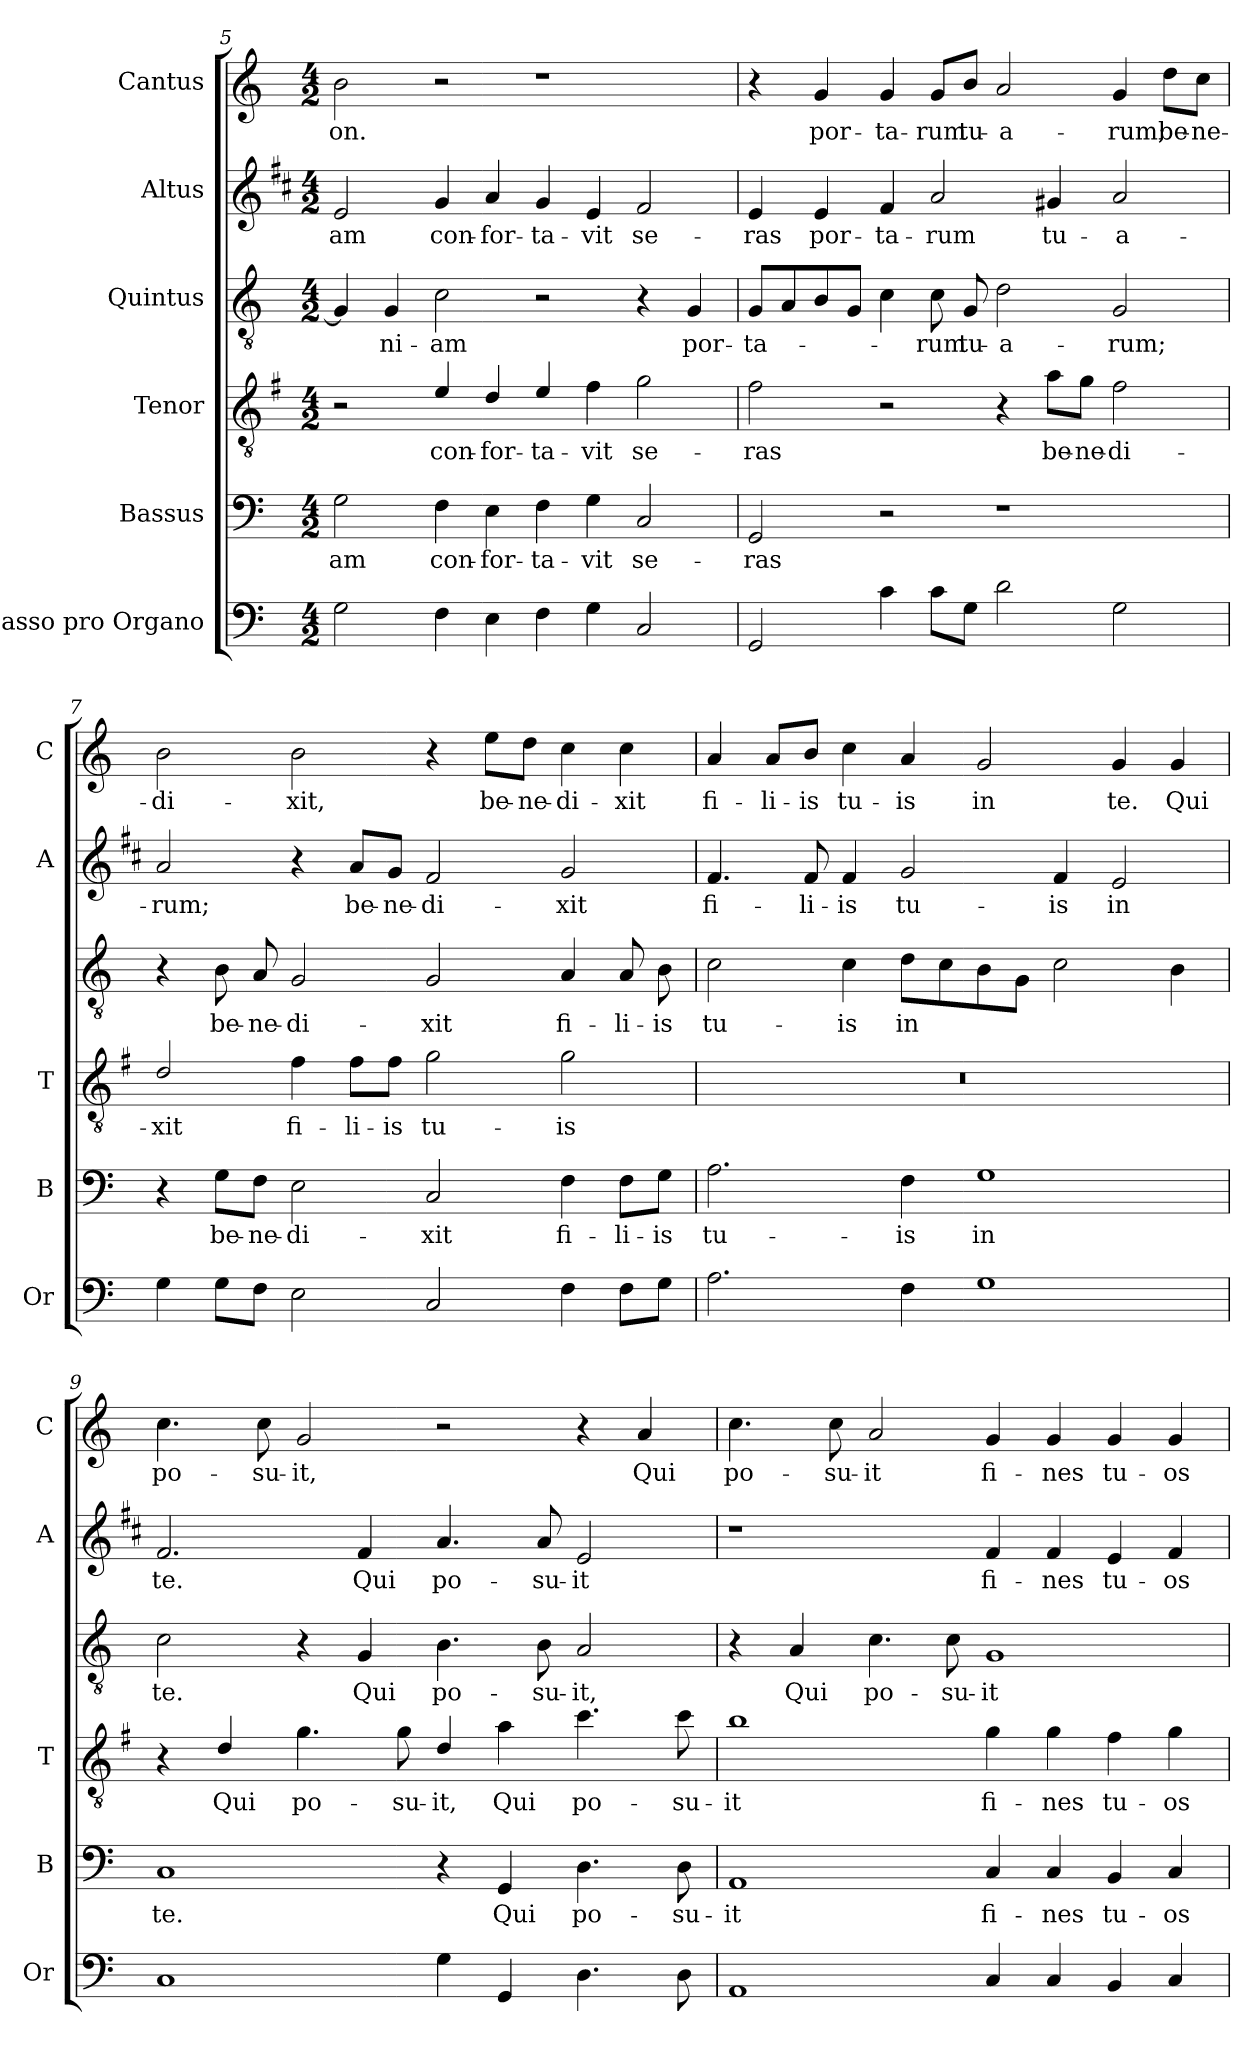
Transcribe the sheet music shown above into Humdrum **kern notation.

**kern	**kern	**text	**kern	**text	**kern	**text	**kern	**text	**kern	**text
*part6	*part5	*part5	*part4	*part4	*part3	*part3	*part2	*part2	*part1	*part1
*staff6	*staff5	*staff5	*staff4	*staff4	*staff3	*staff3	*staff2	*staff2	*staff1	*staff1
*I"Basso pro Organo	*I"Bassus	*	*I"Tenor	*	*I"Quintus	*	*I"Altus	*	*I"Cantus	*
*I'Or	*I'B	*	*I'T	*	*	*	*I'A	*	*I'C	*
!!LO:LB:g=z
*clefF4	*clefF4	*	*clefGv2	*	*clefGv2	*	*clefG2	*	*clefG2	*
*	*	*	*ITrd4c7	*	*	*	*ITrd1c2	*	*	*
*k[]	*k[]	*	*k[]	*	*k[]	*	*k[]	*	*k[]	*
*C:	*C:	*	*C:	*	*C:	*	*C:	*	*C:	*
*M4/2	*M4/2	*	*M4/2	*	*M4/2	*	*M4/2	*	*M4/2	*
=5	=5	=5	=5	=5	=5	=5	=5	=5	=5	=5
!	!	!LO:LY:b	!	!	!	!	!	!LO:LY:b	!	!LO:LY:b
2G\	2G\	-am	2r	.	4G/]	.	2d/	-am	2b\	-on.
!	!	!	!	!	!	!LO:LY:b	!	!	!	!
.	.	.	.	.	4G/	-ni-	.	.	.	.
!	!	!LO:LY:b	!	!LO:LY:b	!	!LO:LY:b	!	!LO:LY:b	!	!
4F\	4F\	con-	4A/	con-	2c\	-am	4f/	con-	2r	.
!	!	!LO:LY:b	!	!LO:LY:b	!	!	!	!LO:LY:b	!	!
4E\	4E\	-for-	4G/	-for-	.	.	4g/	-for-	.	.
!	!	!LO:LY:b	!	!LO:LY:b	!	!	!	!LO:LY:b	!	!
4F\	4F\	-ta-	4A/	-ta-	2r	.	4f/	-ta-	1r	.
!	!	!LO:LY:b	!	!LO:LY:b	!	!	!	!LO:LY:b	!	!
4G\	4G\	-vit	4B\	-vit	.	.	4d/	-vit	.	.
!	!	!LO:LY:b	!	!LO:LY:b	!	!	!	!LO:LY:b	!	!
2C/	2C/	se-	2c\	se-	4r	.	2e/	se-	.	.
!	!	!	!	!	!	!LO:LY:b	!	!	!	!
.	.	.	.	.	4G/	por-	.	.	.	.
=6	=6	=6	=6	=6	=6	=6	=6	=6	=6	=6
!	!	!LO:LY:b	!	!LO:LY:b	!	!LO:LY:b	!	!LO:LY:b	!	!
2GG/	2GG/	-ras	2B\	-ras	8G/L	-ta-	4d/	-ras	4r	.
.	.	.	.	.	8A/	.	.	.	.	.
!	!	!	!	!	!	!	!	!LO:LY:b	!	!LO:LY:b
.	.	.	.	.	8B/	.	4d/	por-	4g/	por-
.	.	.	.	.	8G/J	.	.	.	.	.
!	!	!	!	!	!	!	!	!LO:LY:b	!	!LO:LY:b
4c\	2r	.	2r	.	4c\	.	4e/	-ta-	4g/	-ta-
!	!	!	!	!	!	!LO:LY:b	!	!LO:LY:b	!	!LO:LY:b
8c\L	.	.	.	.	8c\	-rum	2g/	-rum	8g/L	-rum
!	!	!	!	!	!	!LO:LY:b	!	!	!	!LO:LY:b
8G\J	.	.	.	.	8G/	tu-	.	.	8b/J	tu-
!	!	!	!	!	!	!LO:LY:b	!	!	!	!LO:LY:b
2d\	1r	.	4r	.	2d\	-a-	.	.	2a/	-a-
!	!	!	!	!LO:LY:b	!	!	!	!LO:LY:b	!	!
.	.	.	8d\L	be-	.	.	4f#X/	tu-	.	.
!	!	!	!	!LO:LY:b	!	!	!	!	!	!
.	.	.	8c\J	-ne-	.	.	.	.	.	.
!	!	!	!	!LO:LY:b	!	!LO:LY:b	!	!LO:LY:b	!	!LO:LY:b
2G\	.	.	2B\	-di-	2G/	-rum;	2g/	-a-	4g/	-rum;
!	!	!	!	!	!	!	!	!	!	!LO:LY:b
.	.	.	.	.	.	.	.	.	8dd\L	be-
!	!	!	!	!	!	!	!	!	!	!LO:LY:b
.	.	.	.	.	.	.	.	.	8cc\J	-ne-
=7	=7	=7	=7	=7	=7	=7	=7	=7	=7	=7
!	!	!	!	!LO:LY:b	!	!	!	!LO:LY:b	!	!LO:LY:b
4G\	4r	.	2G/	-xit	4r	.	2g/	-rum;	2b\	-di-
!	!	!LO:LY:b	!	!	!	!LO:LY:b	!	!	!	!
8G\L	8G\L	be-	.	.	8B\	be-	.	.	.	.
!	!	!LO:LY:b	!	!	!	!LO:LY:b	!	!	!	!
8F\J	8F\J	-ne-	.	.	8A/	-ne-	.	.	.	.
!	!	!LO:LY:b	!	!LO:LY:b	!	!LO:LY:b	!	!	!	!LO:LY:b
2E\	2E\	-di-	4B\	fi-	2G/	-di-	4r	.	2b\	-xit,
!	!	!	!	!LO:LY:b	!	!	!	!LO:LY:b	!	!
.	.	.	8B\L	-li-	.	.	8g/L	be-	.	.
!	!	!	!	!LO:LY:b	!	!	!	!LO:LY:b	!	!
.	.	.	8B\J	-is	.	.	8f/J	-ne-	.	.
!	!	!LO:LY:b	!	!LO:LY:b	!	!LO:LY:b	!	!LO:LY:b	!	!
2C/	2C/	-xit	2c\	tu-	2G/	-xit	2e/	-di-	4r	.
!	!	!	!	!	!	!	!	!	!	!LO:LY:b
.	.	.	.	.	.	.	.	.	8ee\L	be-
!	!	!	!	!	!	!	!	!	!	!LO:LY:b
.	.	.	.	.	.	.	.	.	8dd\J	-ne-
!	!	!LO:LY:b	!	!LO:LY:b	!	!LO:LY:b	!	!LO:LY:b	!	!LO:LY:b
4F\	4F\	fi-	2c\	-is	4A/	fi-	2f/	-xit	4cc\	-di-
!	!	!LO:LY:b	!	!	!	!LO:LY:b	!	!	!	!LO:LY:b
8F\L	8F\L	-li-	.	.	8A/	-li-	.	.	4cc\	-xit
!	!	!LO:LY:b	!	!	!	!LO:LY:b	!	!	!	!
8G\J	8G\J	-is	.	.	8B\	-is	.	.	.	.
!!LO:PB:g=z
=8	=8	=8	=8	=8	=8	=8	=8	=8	=8	=8
!	!	!LO:LY:b	!	!	!	!LO:LY:b	!	!LO:LY:b	!	!LO:LY:b
2.A\	2.A\	tu-	0r	.	2c\	tu-	4.e/	fi-	4a/	fi-
!	!	!	!	!	!	!	!	!	!	!LO:LY:b
.	.	.	.	.	.	.	.	.	8a/L	-li-
!	!	!	!	!	!	!	!	!LO:LY:b	!	!LO:LY:b
.	.	.	.	.	.	.	8e/	-li-	8b/J	-is
!	!	!	!	!	!	!LO:LY:b	!	!LO:LY:b	!	!LO:LY:b
.	.	.	.	.	4c\	-is	4e/	-is	4cc\	tu-
!	!	!LO:LY:b	!	!	!	!LO:LY:b	!	!LO:LY:b	!	!LO:LY:b
4F\	4F\	-is	.	.	8d\L	in	2f/	tu-	4a/	-is
.	.	.	.	.	8c\	.	.	.	.	.
!	!	!LO:LY:b	!	!	!	!	!	!	!	!LO:LY:b
1G	1G	in	.	.	8B\	.	.	.	2g/	in
.	.	.	.	.	8G\J	.	.	.	.	.
!	!	!	!	!	!	!	!	!LO:LY:b	!	!
.	.	.	.	.	2c\	.	4e/	-is	.	.
!	!	!	!	!	!	!	!	!LO:LY:b	!	!LO:LY:b
.	.	.	.	.	.	.	2d/	in	4g/	te.
!	!	!	!	!	!	!	!	!	!	!LO:LY:b
.	.	.	.	.	4B\	.	.	.	4g/	Qui
=9	=9	=9	=9	=9	=9	=9	=9	=9	=9	=9
!	!	!LO:LY:b	!	!	!	!LO:LY:b	!	!LO:LY:b	!	!LO:LY:b
1C	1C	te.	4r	.	2c\	te.	2.e/	te.	4.cc\	po-
!	!	!	!	!LO:LY:b	!	!	!	!	!	!
.	.	.	4G/	Qui	.	.	.	.	.	.
!	!	!	!	!	!	!	!	!	!	!LO:LY:b
.	.	.	.	.	.	.	.	.	8cc\	-su-
!	!	!	!	!LO:LY:b	!	!	!	!	!	!LO:LY:b
.	.	.	4.c\	po-	4r	.	.	.	2g/	-it,
!	!	!	!	!	!	!LO:LY:b	!	!LO:LY:b	!	!
.	.	.	.	.	4G/	Qui	4e/	Qui	.	.
!	!	!	!	!LO:LY:b	!	!	!	!	!	!
.	.	.	8c\	-su-	.	.	.	.	.	.
!	!	!	!	!LO:LY:b	!	!LO:LY:b	!	!LO:LY:b	!	!
4G\	4r	.	4G/	-it,	4.B\	po-	4.g/	po-	2r	.
!	!	!LO:LY:b	!	!LO:LY:b	!	!	!	!	!	!
4GG/	4GG/	Qui	4d\	Qui	.	.	.	.	.	.
!	!	!	!	!	!	!LO:LY:b	!	!LO:LY:b	!	!
.	.	.	.	.	8B\	-su-	8g/	-su-	.	.
!	!	!LO:LY:b	!	!LO:LY:b	!	!LO:LY:b	!	!LO:LY:b	!	!
4.D\	4.D\	po-	4.f\	po-	2A/	-it,	2d/	-it	4r	.
!	!	!	!	!	!	!	!	!	!	!LO:LY:b
.	.	.	.	.	.	.	.	.	4a/	Qui
!	!	!LO:LY:b	!	!LO:LY:b	!	!	!	!	!	!
8D\	8D\	-su-	8f\	-su-	.	.	.	.	.	.
=10	=10	=10	=10	=10	=10	=10	=10	=10	=10	=10
!	!	!LO:LY:b	!	!LO:LY:b	!	!	!	!	!	!LO:LY:b
1AA	1AA	-it	1e	-it	4r	.	1r	.	4.cc\	po-
!	!	!	!	!	!	!LO:LY:b	!	!	!	!
.	.	.	.	.	4A/	Qui	.	.	.	.
!	!	!	!	!	!	!	!	!	!	!LO:LY:b
.	.	.	.	.	.	.	.	.	8cc\	-su-
!	!	!	!	!	!	!LO:LY:b	!	!	!	!LO:LY:b
.	.	.	.	.	4.c\	po-	.	.	2a/	-it
!	!	!	!	!	!	!LO:LY:b	!	!	!	!
.	.	.	.	.	8c\	-su-	.	.	.	.
!	!	!LO:LY:b	!	!LO:LY:b	!	!LO:LY:b	!	!LO:LY:b	!	!LO:LY:b
4C/	4C/	fi-	4c\	fi-	1G	-it	4e/	fi-	4g/	fi-
!	!	!LO:LY:b	!	!LO:LY:b	!	!	!	!LO:LY:b	!	!LO:LY:b
4C/	4C/	-nes	4c\	-nes	.	.	4e/	-nes	4g/	-nes
!	!	!LO:LY:b	!	!LO:LY:b	!	!	!	!LO:LY:b	!	!LO:LY:b
4BB/	4BB/	tu-	4B\	tu-	.	.	4d/	tu-	4g/	tu-
!	!	!LO:LY:b	!	!LO:LY:b	!	!	!	!LO:LY:b	!	!LO:LY:b
4C/	4C/	-os	4c\	-os	.	.	4e/	-os	4g/	-os
=	=	=	=	=	=	=	=	=	=	=
*-	*-	*-	*-	*-	*-	*-	*-	*-	*-	*-
